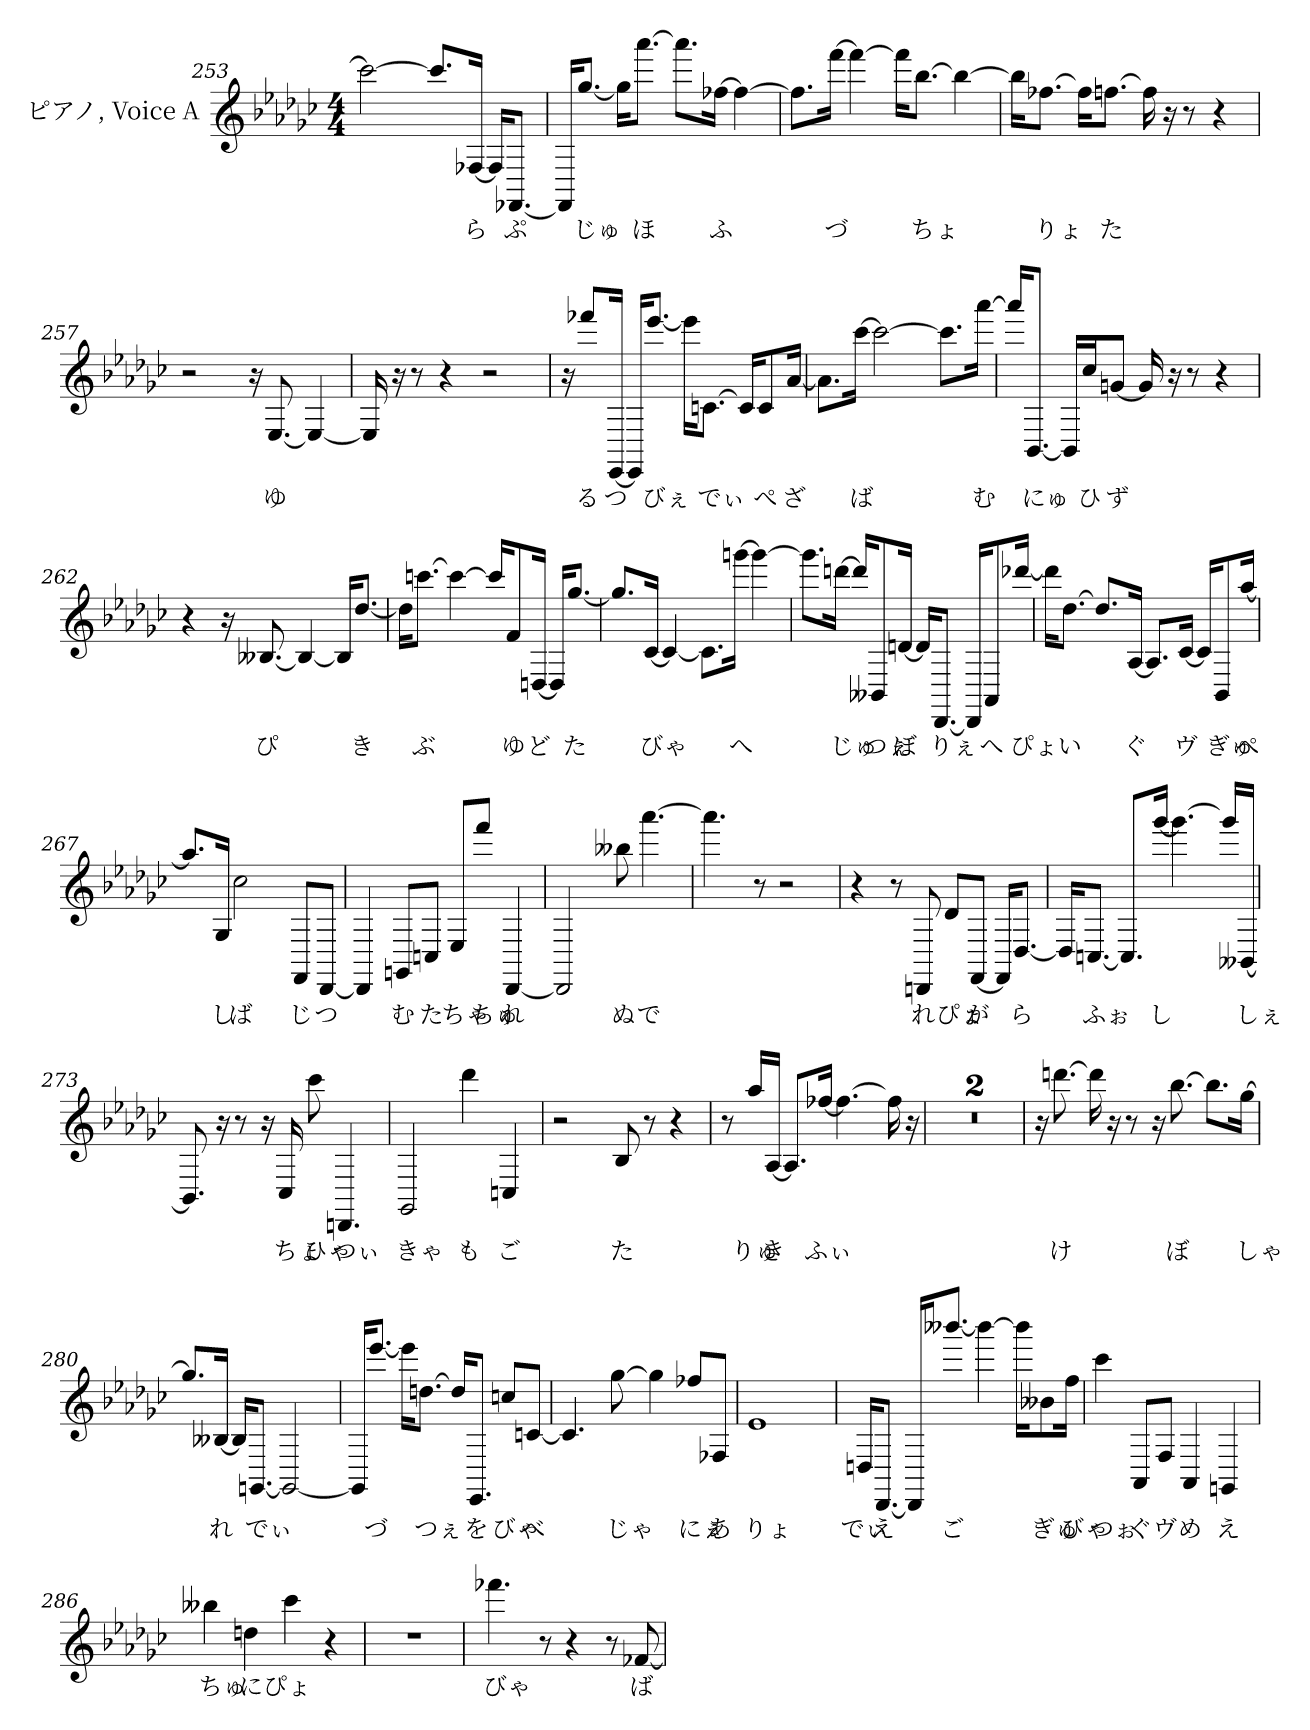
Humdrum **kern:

**kern	**text
*part1	*part1
*staff1	*staff1
*I"ピアノ, Voice A	*
!!LO:LB:g=z
*clefG2	*
*k[b-e-a-d-g-c-]	*
*M4/4	*
=253	=253
2ccc\_	.
8.ccc/L]	.
!	!LO:LY:b
[16F-X/Jk	ら
16F-/KL]	.
!	!LO:LY:b
[8.FF-X/J	ぷ
=254	=254
16FF-/KL]	.
!	!LO:LY:b
[8.gg-/J	じゅ
16gg-\KL]	.
!	!LO:LY:b
[8.aaa-\J	ほ
8.aaa-\L]	.
!	!LO:LY:b
[16ff-X\Jk	ふ
4ff-\_	.
=255	=255
8.ff-\L]	.
!	!LO:LY:b
[16fff\Jk	づ
4fff\_	.
16fff\KL]	.
!	!LO:LY:b
[8.bb-\J	ちょ
4bb-\_	.
=256	=256
16bb-\KL]	.
!	!LO:LY:b
[8.ff-X\J	りょ
16ff-\KL]	.
!	!LO:LY:b
[8.ffn\J	た
16ff\]	.
16r	.
8r	.
4r	.
=257	=257
2r	.
16r	.
!	!LO:LY:b
[8.E-/	ゆ
4E-/_	.
!!LO:LB:g=z
=258	=258
16E-/]	.
16r	.
8r	.
4r	.
2r	.
=259	=259
16r	.
!	!LO:LY:b
8fff-X/L	る
!	!LO:LY:b
[16EE-/Jk	つ
16EE-/KL]	.
!	!LO:LY:b
[8.eee-/J	びぇ
16eee-\KL]	.
!	!LO:LY:b
[8.cn\J	でぃ
16c/KL]	.
!	!LO:LY:b
8c/	ぺ
!	!LO:LY:b
[16a-/Jk	ざ
=260	=260
8.a-\L]	.
!	!LO:LY:b
[16ccc-\Jk	ば
2ccc-\_	.
8.ccc-\L]	.
!	!LO:LY:b
[16aaa-\Jk	む
=261	=261
16aaa-/KL]	.
!	!LO:LY:b
[8.BB-/J	にゅ
16BB-/LL]	.
!	!LO:LY:b
16cc-/J	ひ
!	!LO:LY:b
[8gn/J	ず
16g/]	.
16r	.
8r	.
4r	.
!!LO:LB:g=z
=262	=262
4r	.
16r	.
!	!LO:LY:b
[8.B--X/	ぴ
4B--/_	.
16B--/KL]	.
!	!LO:LY:b
[8.dd-/J	き
=263	=263
16dd-\KL]	.
!	!LO:LY:b
[8.cccn\J	ぶ
4ccc\_	.
16ccc/KL]	.
!	!LO:LY:b
8f/	ゆ
!	!LO:LY:b
[16Dn/Jk	ど
16D/KL]	.
!	!LO:LY:b
[8.gg-/J	た
=264	=264
8.gg-/L]	.
!	!LO:LY:b
[16c-/Jk	びゃ
4c-/_	.
8.c-\L]	.
!	!LO:LY:b
[16gggn\Jk	へ
4ggg\_	.
!!LO:LB:g=z
=265	=265
8.ggg\L]	.
!	!LO:LY:b
[16dddn\Jk	じゅ
16ddd/KL]	.
!	!LO:LY:b
8BB--X/	つぇ
!	!LO:LY:b
[16dn/Jk	ぼ
16d/KL]	.
!	!LO:LY:b
[8.DD-/J	りぇ
16DD-/KL]	.
!	!LO:LY:b
8AA-/	へ
!	!LO:LY:b
[16ddd-X/Jk	ぴょ
=266	=266
16ddd-\KL]	.
!	!LO:LY:b
[8.dd-\J	い
8.dd-/L]	.
!	!LO:LY:b
[16A-/Jk	ぐ
8.A-/L]	.
!	!LO:LY:b
[16c-/Jk	ヴ
16c-/KL]	.
!	!LO:LY:b
8BB-/	ぎゅ
!	!LO:LY:b
[16aa-/Jk	ぺ
=267	=267
8.aa-/L]	.
!	!LO:LY:b
16G-/Jk	し
!	!LO:LY:b
2cc-\	ば
!	!LO:LY:b
8FF/L	じ
!	!LO:LY:b
[8DD-/J	つ
!!LO:PB:g=z
=268	=268
4DD-/]	.
!	!LO:LY:b
8GGn/L	む
!	!LO:LY:b
8Cn/J	た
!	!LO:LY:b
8E-/L	ちゃ
!	!LO:LY:b
8fff/J	ちゅ
!	!LO:LY:b
[4DD-/	れ
=269	=269
2DD-/]	.
!	!LO:LY:b
8bb--X\	ぬ
!	!LO:LY:b
[4.aaa-\	で
=270	=270
4.aaa-\]	.
8r	.
2r	.
=271	=271
4r	.
8r	.
!	!LO:LY:b
8DDn/	れ
!	!LO:LY:b
8d-/L	ぴょ
!	!LO:LY:b
[8FF/J	が
16FF/KL]	.
!	!LO:LY:b
[8.D-/J	ら
=272	=272
16D-/KL]	.
!	!LO:LY:b
[8.Cn/J	ふぉ
8.C/L]	.
!	!LO:LY:b
[16ggg-/Jk	し
4.ggg-\_	.
16ggg-/LL]	.
!	!LO:LY:b
[16BB--X/JJ	しぇ
!!LO:LB:g=z
=273	=273
8.BB--/]	.
16r	.
8r	.
16r	.
!	!LO:LY:b
16C-/	ちょ
!	!LO:LY:b
8ccc-\	ひゃ
!	!LO:LY:b
4.DDn/	つぃ
=274	=274
!	!LO:LY:b
2GG-/	きゃ
!	!LO:LY:b
4ddd-\	も
!	!LO:LY:b
4Cn/	ご
=275	=275
2r	.
!	!LO:LY:b
8B-/	た
8r	.
4r	.
=276	=276
8r	.
!	!LO:LY:b
16aa-/LL	りゅ
!	!LO:LY:b
[16A-/JJ	き
8.A-/L]	.
!	!LO:LY:b
[16ff-X/Jk	ふぃ
4.ff-\_	.
16ff-\]	.
16r	.
=277	=277
1r	.
=278	=278
1r	.
!!LO:LB:g=z
=279	=279
16r	.
!	!LO:LY:b
[8.dddn\	け
16ddd\]	.
16r	.
8r	.
16r	.
!	!LO:LY:b
[8.bb-\	ぼ
8.bb-\L]	.
!	!LO:LY:b
[16gg-\Jk	しゃ
=280	=280
8.gg-/L]	.
!	!LO:LY:b
[16B--X/Jk	れ
16B--/KL]	.
!	!LO:LY:b
[8.GGn/J	でぃ
2GG/_	.
=281	=281
16GG/KL]	.
!	!LO:LY:b
[8.eee-/J	づ
16eee-\KL]	.
!	!LO:LY:b
[8.ddn\J	つぇ
16dd/KL]	.
!	!LO:LY:b
8.EE-/J	を
!	!LO:LY:b
8ccn/L	びゃ
!	!LO:LY:b
[8cn/J	べ
=282	=282
4.c/]	.
!	!LO:LY:b
[8gg-\	じゃ
4gg-\]	.
!	!LO:LY:b
8ff-X/L	にぇ
!	!LO:LY:b
8F-X/J	あ
=283	=283
!	!LO:LY:b
1e-	りょ
!!LO:LB:g=z
=284	=284
!	!LO:LY:b
16Dn/KL	でぃ
!	!LO:LY:b
[8.DD-/J	え
16DD-/KL]	.
!	!LO:LY:b
[8.bbb--X/J	ご
4bbb--\_	.
16bbb--\KL]	.
!	!LO:LY:b
8b--X\	ぎゅ
!	!LO:LY:b
16ff\Jk	びゃ
=285	=285
!	!LO:LY:b
4ccc-\	つぉ
!	!LO:LY:b
8AA-/L	ぐ
!	!LO:LY:b
8F/J	ヴ
!	!LO:LY:b
4AA-/	め
!	!LO:LY:b
4GGn/	え
=286	=286
!	!LO:LY:b
4bb--X\	ちゅ
!	!LO:LY:b
4ddn\	に
!	!LO:LY:b
4ccc-\	ぴょ
4r	.
=287	=287
1r	.
=288	=288
!	!LO:LY:b
4.fff-X\	びゃ
8r	.
4r	.
8r	.
!	!LO:LY:b
[8f-X/	ば
=	=
*-	*-
